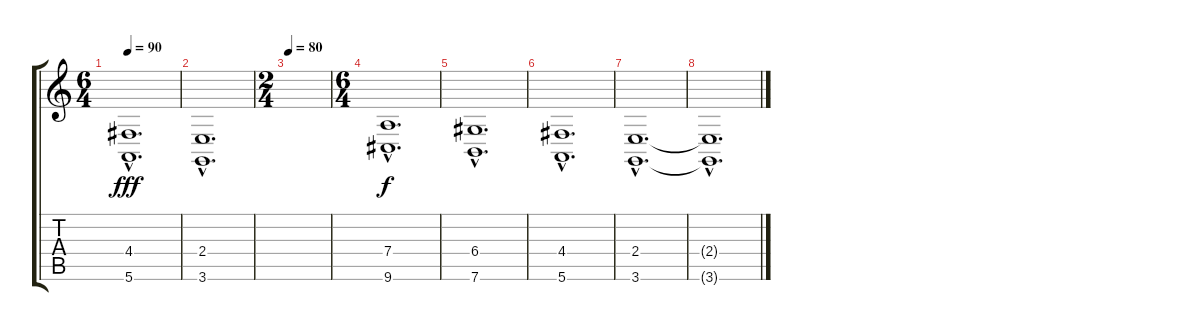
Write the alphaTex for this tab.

\track "" {instrument stringensemble2}
\staff {score tabs}
\tuning (E4 B3 G3 D3 A2 E2) {hide}
\ts (6 4)
\tempo 90
\clef g2
\ks c
(4.4{hac} 5.6{hac}).1{d dy fff} |
(2.4{hac} 3.6{hac}).1{d} |
\ts (2 4)
\tempo 80
|
\ts (6 4)
(7.4{hac} 9.6{hac}).1{d dy f} |
(6.4{hac} 7.6{hac}).1{d} |
(4.4{hac} 5.6{hac}).1{d} |
(2.4{hac} 3.6{hac}).1{d} |
(2.4{hac t} 3.6{hac t}).1{d}
